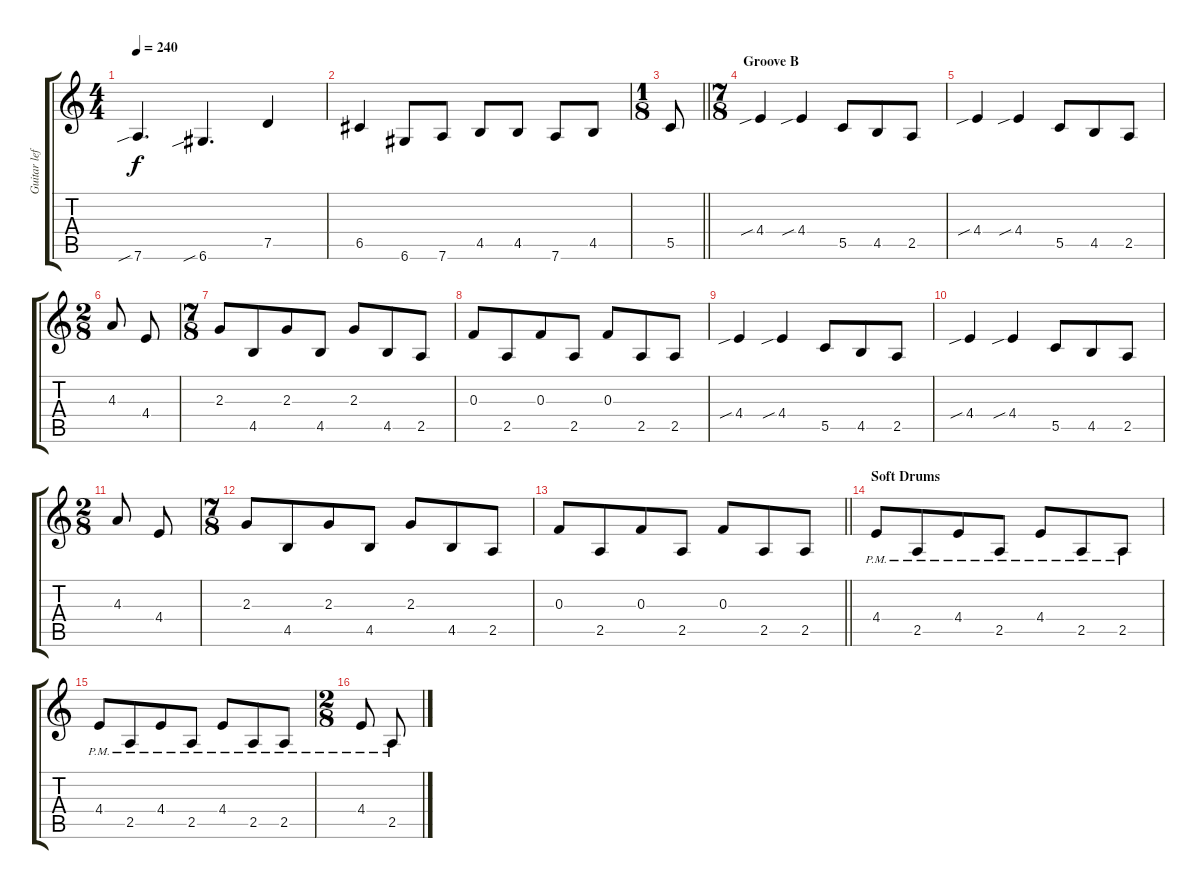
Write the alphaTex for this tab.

\track ("Guitar left" "Guitar lef") {instrument distortionguitar}
\staff {score tabs}
\tuning (D4 A3 F3 C3 G2 D2) {hide}
\ts (4 4)
\tempo 240
\clef g2
\ks c
7.6{sib}.4{d dy f} 6.6{sib}.4{d} 7.5.4 |
6.5.4 6.6.8 7.6.8 4.5.8 4.5.8 7.6.8 4.5.8 |
\ts (1 8)
\barLineRight lightlight
5.5.8 |
\ts (7 8)
\section ("" "Groove B")
4.4{sib}.4 4.4{sib}.4 5.5.8 4.5.8 2.5.8 |
4.4{sib}.4 4.4{sib}.4 5.5.8 4.5.8 2.5.8 |
\ts (2 8)
4.3.8 4.4.8 |
\ts (7 8)
2.3.8 4.5.8 2.3.8 4.5.8 2.3.8 4.5.8 2.5.8 |
0.3.8 2.5.8 0.3.8 2.5.8 0.3.8 2.5.8 2.5.8 |
4.4{sib}.4 4.4{sib}.4 5.5.8 4.5.8 2.5.8 |
4.4{sib}.4 4.4{sib}.4 5.5.8 4.5.8 2.5.8 |
\ts (2 8)
4.3.8 4.4.8 |
\ts (7 8)
2.3.8 4.5.8 2.3.8 4.5.8 2.3.8 4.5.8 2.5.8 |
\barLineRight lightlight
0.3.8 2.5.8 0.3.8 2.5.8 0.3.8 2.5.8 2.5.8 |
\section ("" "Soft Drums")
4.4{pm}.8 2.5{pm}.8 4.4{pm}.8 2.5{pm}.8 4.4{pm}.8 2.5{pm}.8 2.5{pm}.8 |
4.4{pm}.8 2.5{pm}.8 4.4{pm}.8 2.5{pm}.8 4.4{pm}.8 2.5{pm}.8 2.5{pm}.8 |
\ts (2 8)
4.4{pm}.8 2.5{pm}.8
